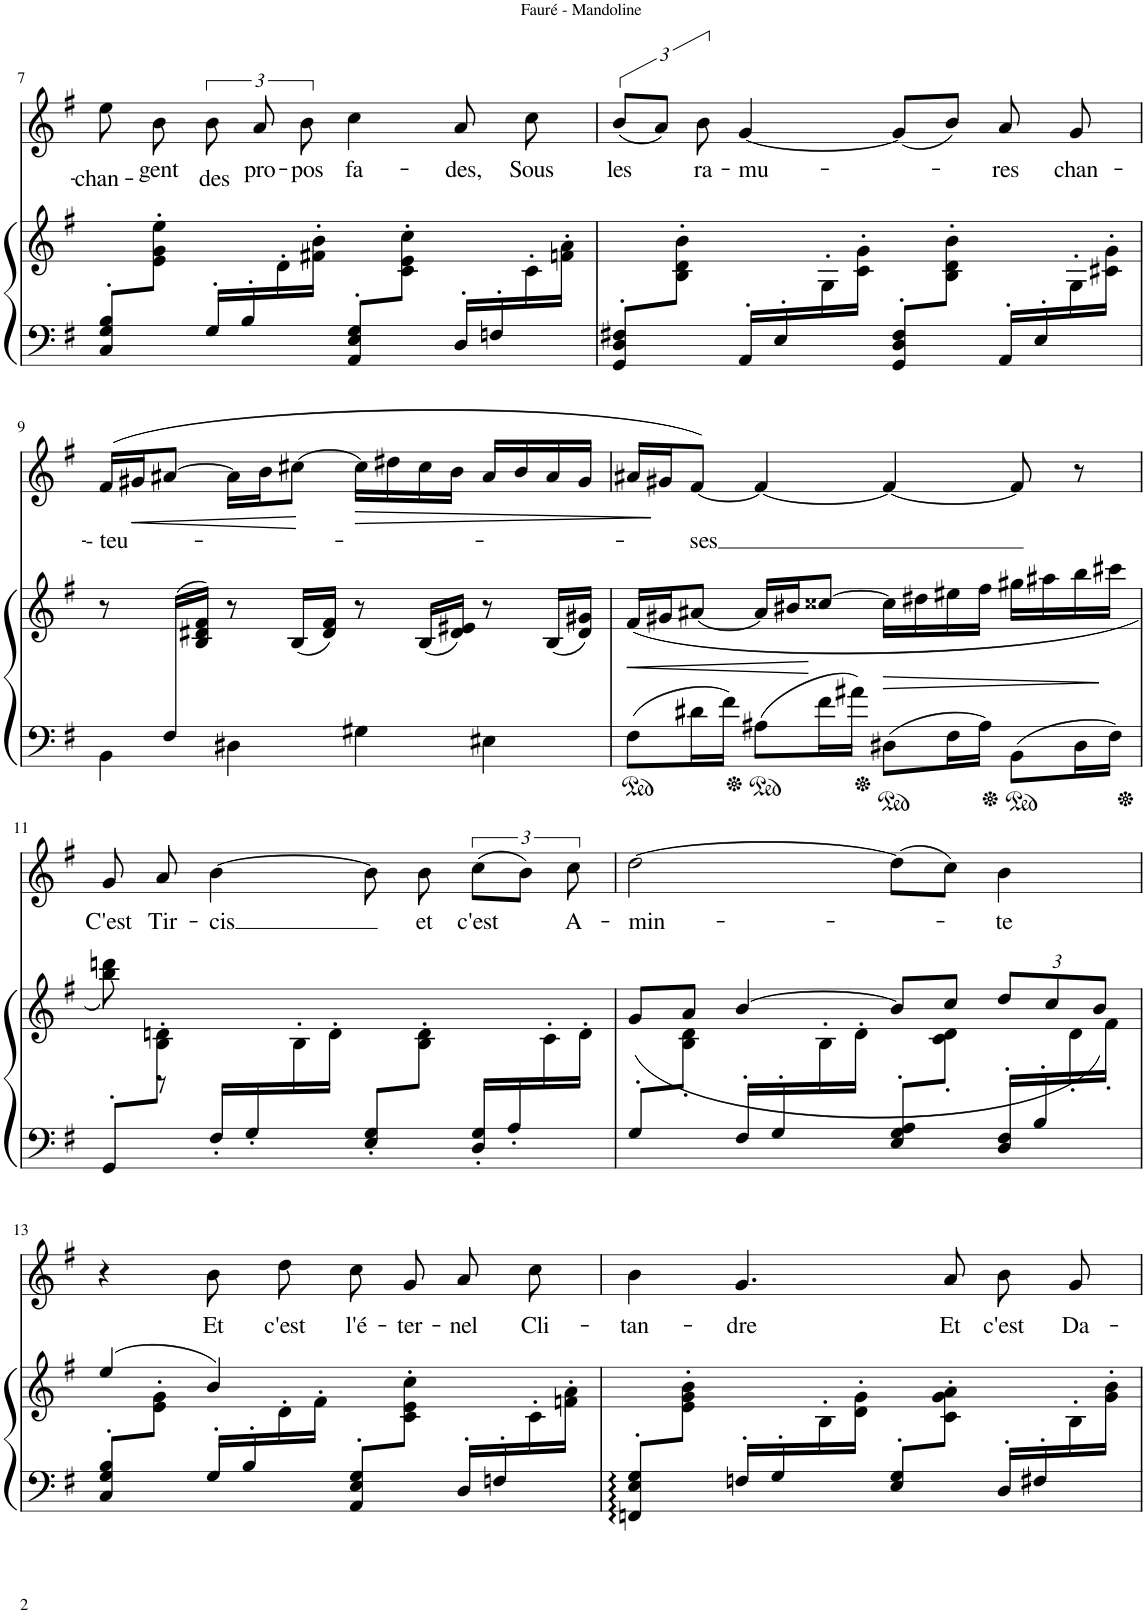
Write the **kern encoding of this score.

**kern	**kern	**dynam	**kern	**text	**dynam
*part2	*part2	*part2	*part1	*part1	*part1
*staff3	*staff2	*staff2/3	*staff1	*staff1	*staff1
*I"Piano	*	*	*I".	*	*
*I'Pno	*	*	*	*	*
!!LO:PB:g=z
*clefF4	*clefG2	*	*clefG2	*	*
*k[f#]	*k[f#]	*	*k[f#]	*	*
*M4/4	*M4/4	*	*M4/4	*	*
*met(c)	*met(c)	*	*met(c)	*	*
=7	=7	=7	=7	=7	=7
*^	*	*	*	*	*
!	!	!	!	!	!LO:LY:b	!
8C/'> 8G/'> 8B/'>L	1ryy	8ryy	.	8ee\	-chan-	.
!	!	!	!	!	!LO:LY:b	!
8ryy	.	8e\' 8g\' 8ee\'J	.	8b\	-gent	.
!	!	!	!	!	!LO:LY:b	!
16G'>/LL	.	8ryy	.	12b\	des	.
16B'>/	.	.	.	.	.	.
!	!	!	!	!	!LO:LY:b	!
.	.	.	.	12a/	pro-	.
8ryy	.	16d'\	.	.	.	.
!	!	!	!	!	!LO:LY:b	!
.	.	.	.	12b\	-pos	.
.	.	16f#X\' 16b\'JJ	.	.	.	.
!	!	!	!	!	!LO:LY:b	!
8AA/'> 8E/'> 8G/'>L	.	8ryy	.	4cc\	fa-	.
8ryy	.	8c\' 8e\' 8cc\'J	.	.	.	.
!	!	!	!	!	!LO:LY:b	!
16D'>/LL	.	8ryy	.	8a/	-des,	.
16Fn'>/	.	.	.	.	.	.
!	!	!	!	!	!LO:LY:b	!
8ryy	.	16c'\	.	8cc\	Sous	.
.	.	16fn\' 16a\'JJ	.	.	.	.
=8	=8	=8	=8	=8	=8	=8
!	!	!	!	!	!LO:LY:b	!
8GG/'> 8D/'> 8F#X/'>L	1ryy	8ryy	.	(12b/L	les	.
.	.	.	.	12a/J)	.	.
8ryy	.	8B\' 8d\' 8b\'J	.	.	.	.
!	!	!	!	!	!LO:LY:b	!
.	.	.	.	12b\	ra-	.
!	!	!	!	!	!LO:LY:b	!
16AA'>/LL	.	8ryy	.	[4g/	-mu-	.
16E'>/	.	.	.	.	.	.
8ryy	.	16G'\	.	.	.	.
.	.	16c\' 16g\'JJ	.	.	.	.
8GG/'> 8D/'> 8F#/'>L	.	8ryy	.	(8g/L]	.	.
8ryy	.	8B\' 8d\' 8b\'J	.	8b/J)	.	.
!	!	!	!	!	!LO:LY:b	!
16AA'>/LL	.	8ryy	.	8a/	-res	.
16E'>/	.	.	.	.	.	.
!	!	!	!	!	!LO:LY:b	!
8ryy	.	16G'\	.	8g/	chan-	.
.	.	16c#X\' 16g\'JJ	.	.	.	.
!!LO:LB:g=z
=9	=9	=9	=9	=9	=9	=9
!	!	!	!	!	!LO:LY:b	!
8ryy	4BB\	8r	.	(16f#/LL	-- teu-	.
!	!	!	!	!	!	!LO:HP:b
.	.	.	.	16g#X/J	.	<
(16F#/LL	.	16ryy	.	[8a#X/J	.	.
2ryy	.	16B/ 16d#X/ 16f#/JJ)	.	.	.	.
.	4D#X\	8r	.	16a#\LL]	.	.
.	.	.	.	16b\J	.	.
.	.	(16B/LL	.	[8cc#X\J	.	[
.	.	16d#/ 16f#/JJ)	.	.	.	.
!	!	!	!	!	!	!LO:HP:b
.	4G#X\	8r	.	16cc#\LL]	.	>
.	.	.	.	16dd#X\	.	.
.	.	(16B/LL	.	16cc#\	.	.
4ryy	.	16d#/ 16e#X/JJ)	.	16b\JJ	.	.
.	4E#X\	8r	.	16a#/LL	.	.
.	.	.	.	16b/	.	.
.	.	(16B/LL	.	16a#/	.	.
16ryy	.	16d#/ 16g#X/JJ)	.	16g#/JJ	.	.
*v	*v	*	*	*	*	*
=10	=10	=10	=10	=10	=10
!	!	!LO:HP:b	!	!	!
8F#\L	(16f#/LL	<	16a#X/LL	.	.
.	16g#X/J	.	16g#X/J	.	]
!	!	!	!	!LO:LY:b	!
16d#X\L	[8a#X/J	.	[8f#/J)	ses	.
16f#\JJ	.	.	.	.	.
8A#X\L	16a#/LL]	.	4f#/_	.	.
.	16b#X/J	.	.	.	.
16f#\L	[8cc##X/J	[	.	.	.
16a#X\JJ	.	.	.	.	.
!	!	!LO:HP:b	!	!	!
8D#X\L	16cc##\LL]	>	4f#/_	.	.
.	16dd#X\	.	.	.	.
16F#\L	16ee#X\	.	.	.	.
16A#\JJ	16ff#\JJ	.	.	.	.
8BB\L	16gg#X\LL	.	8f#/]	.	.
.	16aa#X\	.	.	.	.
16D#\L	16bb\	.	8r	.	.
16F#\JJ	16ccc#X\JJ	]	.	.	.
!!LO:LB:g=z
=11	=11	=11	=11	=11	=11
*^	*^	*	*	*	*
!	!	!	!	!	!	!LO:LY:b	!
8GG'/L	1ryy	8ryy	8bb\ 8dddn\)	.	8g/	C'est	.
!	!	!	!	!	!	!LO:LY:b	!
8ryy	.	8B\'> 8dn\'>J	8r	.	8a/	Tir-	.
!	!	!	!	!	!	!LO:LY:b	!
16F#'/LL	.	8ryy	2.ryy	.	[4b\	-cis	.
16G'/	.	.	.	.	.	.	.
8ryy	.	16B'>\	.	.	.	.	.
.	.	16d'>\JJ	.	.	.	.	.
8E/' 8G/'L	.	8ryy	.	.	8b\]	.	.
!	!	!	!	!	!	!LO:LY:b	!
8ryy	.	8B\'> 8d\'>J	.	.	8b\	et	.
!	!	!	!	!	!	!LO:LY:b	!
16D/' 16G/'LL	.	8ryy	.	.	(12cc\L	c'est	.
16A'/	.	.	.	.	.	.	.
.	.	.	.	.	12b\J)	.	.
8ryy	.	16c'>\	.	.	.	.	.
!	!	!	!	!	!	!LO:LY:b	!
.	.	.	.	.	12cc\	A-	.
.	.	16d'>\JJ	.	.	.	.	.
=12	=12	=12	=12	=12	=12	=12	=12
!	!	!	!	!	!	!LO:LY:b	!
8G'/L	1ryy	8ryy	(8g/L	.	[2dd\	-min-	.
8ryy	.	8B\'< 8d\'<J	8a/J	.	.	.	.
16F#'/LL	.	8ryy	[4b/	.	.	.	.
16G'/	.	.	.	.	.	.	.
8ryy	.	16B'>\	.	.	.	.	.
.	.	16d'>\JJ	.	.	.	.	.
8E/' 8G/' 8A/'L	.	8ryy	8b/L]	.	(8dd\L]	.	.
8ryy	.	8c\'< 8d\'<J	8cc/J	.	8cc\J)	.	.
*	*	*	*Xbrackettup	*	*	*	*
!	!	!	!	!	!	!LO:LY:b	!
16D/' 16F#/'LL	.	8ryy	12dd/L	.	4b\	-te	.
16B'/	.	.	.	.	.	.	.
.	.	.	12cc/	.	.	.	.
8ryy	.	16d'<\	.	.	.	.	.
.	.	.	12b/J)	.	.	.	.
.	.	16f#'<\JJ	.	.	.	.	.
!!LO:LB:g=z
=13	=13	=13	=13	=13	=13	=13	=13
8C/' 8G/' 8B/'L	1ryy	(4ee/	8ryy	.	4r	.	.
8ryy	.	.	8e\'> 8g\'>J	.	.	.	.
!	!	!	!	!	!	!LO:LY:b	!
16G'/LL	.	4b/)	8ryy	.	8b\	Et	.
16B'/	.	.	.	.	.	.	.
!	!	!	!	!	!	!LO:LY:b	!
8ryy	.	.	16d'>\	.	8dd\	c'est	.
.	.	.	16f#'>\JJ	.	.	.	.
!	!	!	!	!	!	!LO:LY:b	!
8AA/' 8E/' 8G/'L	.	2ryy	8ryy	.	8cc\	l'é-	.
!	!	!	!	!	!	!LO:LY:b	!
8ryy	.	.	8c\'> 8e\'> 8cc\'>J	.	8g/	-ter-	.
!	!	!	!	!	!	!LO:LY:b	!
16D'/LL	.	.	8ryy	.	8a/	-nel	.
16Fn'/	.	.	.	.	.	.	.
!	!	!	!	!	!	!LO:LY:b	!
8ryy	.	.	16c'>\	.	8cc\	Cli-	.
.	.	.	16fn\'> 16a\'>JJ	.	.	.	.
=14	=14	=14	=14	=14	=14	=14	=14
!	!	!	!	!	!	!LO:LY:b	!
*	*	*v	*v	*	*	*	*
8FFn/'> 8E/'> 8G/'>L	1ryy	8ryy	.	4b\	-tan-	.
8ryy	.	8e\'> 8g\'> 8b\'>J	.	.	.	.
!	!	!	!	!	!LO:LY:b	!
16Fn'>/LL	.	8ryy	.	4.g/	-dre	.
16G'>/	.	.	.	.	.	.
8ryy	.	16B'>\	.	.	.	.
.	.	16d\'> 16g\'>JJ	.	.	.	.
8E/'> 8G/'>L	.	8ryy	.	.	.	.
!	!	!	!	!	!LO:LY:b	!
8ryy	.	8c\'> 8g\'> 8a\'>J	.	8a/	Et	.
!	!	!	!	!	!LO:LY:b	!
16D'>/LL	.	8ryy	.	8b\	c'est	.
16F#X'>/	.	.	.	.	.	.
!	!	!	!	!	!LO:LY:b	!
8ryy	.	16B'>\	.	8g/	Da-	.
.	.	16g\'> 16b\'>JJ	.	.	.	.
*v	*v	*	*	*	*	*
=	=	=	=	=	=
*-	*-	*-	*-	*-	*-
